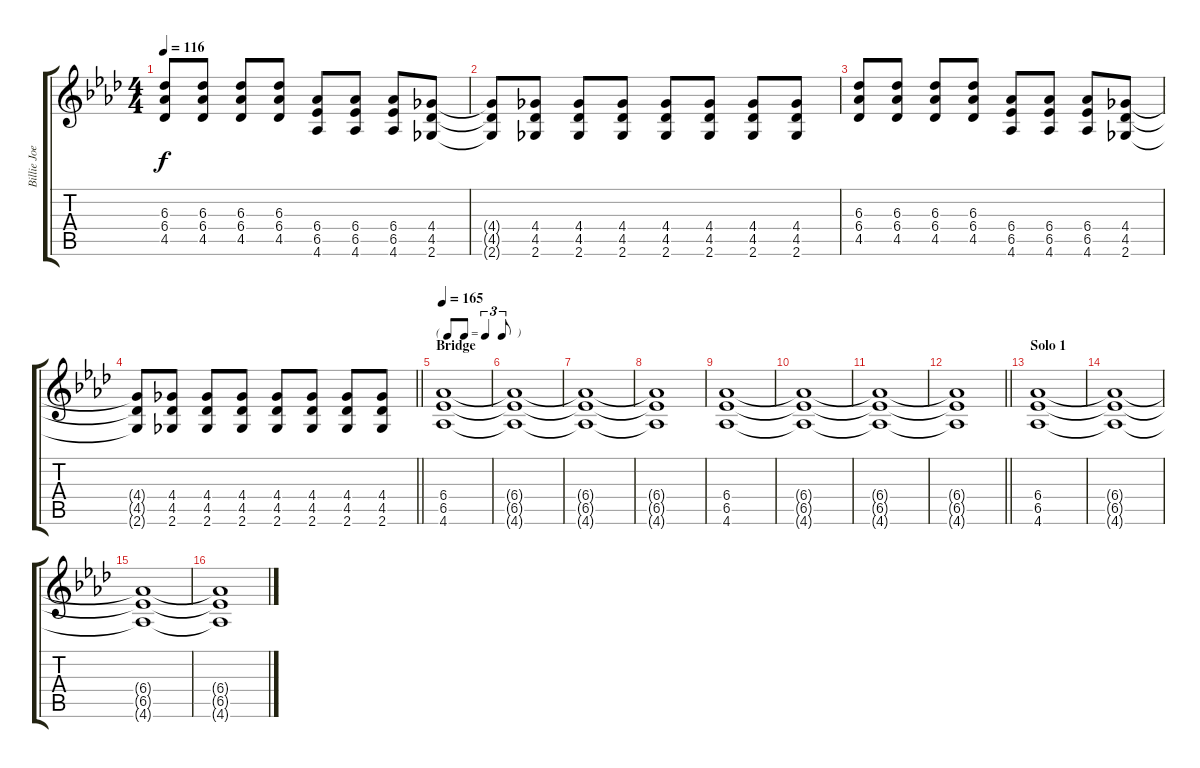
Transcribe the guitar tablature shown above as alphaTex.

\track ("Billie Joe Armstrong (Rhythm Guitar)" "Billie Joe") {instrument overdrivenguitar}
\staff {score tabs}
\tuning (E4 B3 G3 D3 A2 E2) {hide}
\ts (4 4)
\tempo 116
\clef g2
\ks ab
(6.3 6.4 4.5).8{dy f} (6.3 6.4 4.5).8 (6.3 6.4 4.5).8 (6.3 6.4 4.5).8 (6.4 6.5 4.6).8 (6.4 6.5 4.6).8 (6.4 6.5 4.6).8 (4.4 4.5 2.6).8 |
(4.4{t} 4.5{t} 2.6{t}).8 (4.4 4.5 2.6).8 (4.4 4.5 2.6).8 (4.4 4.5 2.6).8 (4.4 4.5 2.6).8 (4.4 4.5 2.6).8 (4.4 4.5 2.6).8 (4.4 4.5 2.6).8 |
(6.3 6.4 4.5).8 (6.3 6.4 4.5).8 (6.3 6.4 4.5).8 (6.3 6.4 4.5).8 (6.4 6.5 4.6).8 (6.4 6.5 4.6).8 (6.4 6.5 4.6).8 (4.4 4.5 2.6).8 |
\barLineRight lightlight
(4.4{t} 4.5{t} 2.6{t}).8 (4.4 4.5 2.6).8 (4.4 4.5 2.6).8 (4.4 4.5 2.6).8 (4.4 4.5 2.6).8 (4.4 4.5 2.6).8 (4.4 4.5 2.6).8 (4.4 4.5 2.6).8 |
\tf triplet8th
\section ("" "Bridge")
\tempo 165
(6.4 6.5 4.6).1 |
(6.4{t} 6.5{t} 4.6{t}).1 |
(6.4{t} 6.5{t} 4.6{t}).1 |
(6.4{t} 6.5{t} 4.6{t}).1 |
(6.4 6.5 4.6).1 |
(6.4{t} 6.5{t} 4.6{t}).1 |
(6.4{t} 6.5{t} 4.6{t}).1 |
\barLineRight lightlight
(6.4{t} 6.5{t} 4.6{t}).1 |
\section ("" "Solo 1")
(6.4 6.5 4.6).1 |
(6.4{t} 6.5{t} 4.6{t}).1 |
(6.4{t} 6.5{t} 4.6{t}).1 |
(6.4{t} 6.5{t} 4.6{t}).1
